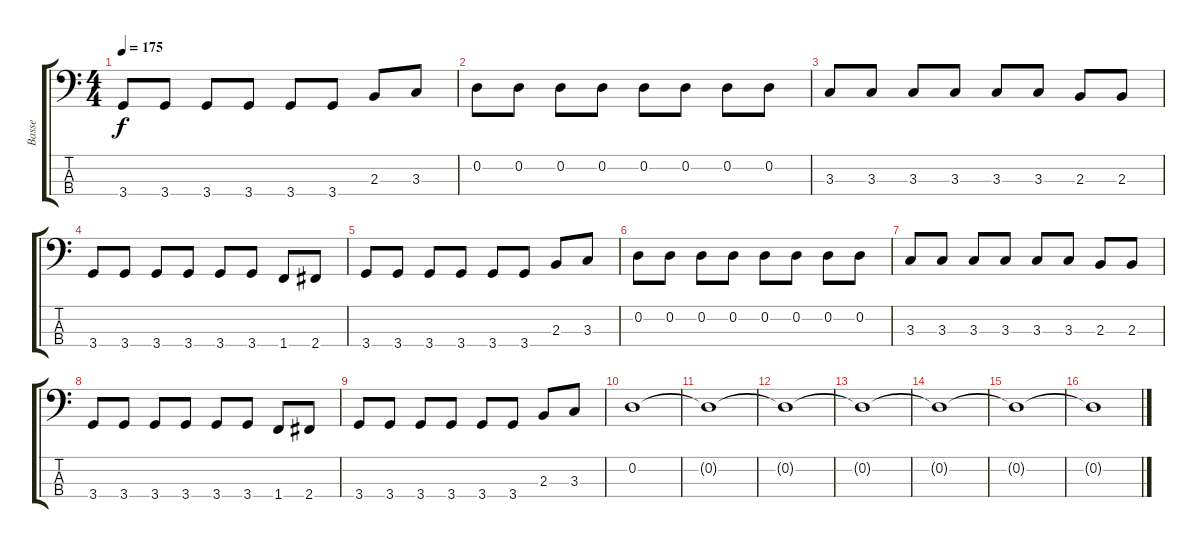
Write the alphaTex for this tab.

\track ("Basse" "Basse") {instrument electricbasspick}
\staff {score tabs}
\tuning (G2 D2 A1 E1) {hide}
\ts (4 4)
\tempo 175
\clef f4
\ks c
3.4.8{dy f} 3.4.8 3.4.8 3.4.8 3.4.8 3.4.8 2.3.8 3.3.8 |
0.2.8 0.2.8 0.2.8 0.2.8 0.2.8 0.2.8 0.2.8 0.2.8 |
3.3.8 3.3.8 3.3.8 3.3.8 3.3.8 3.3.8 2.3.8 2.3.8 |
3.4.8 3.4.8 3.4.8 3.4.8 3.4.8 3.4.8 1.4.8 2.4.8 |
3.4.8 3.4.8 3.4.8 3.4.8 3.4.8 3.4.8 2.3.8 3.3.8 |
0.2.8 0.2.8 0.2.8 0.2.8 0.2.8 0.2.8 0.2.8 0.2.8 |
3.3.8 3.3.8 3.3.8 3.3.8 3.3.8 3.3.8 2.3.8 2.3.8 |
3.4.8 3.4.8 3.4.8 3.4.8 3.4.8 3.4.8 1.4.8 2.4.8 |
3.4.8 3.4.8 3.4.8 3.4.8 3.4.8 3.4.8 2.3.8 3.3.8 |
0.2.1 |
0.2{t}.1 |
0.2{t}.1 |
0.2{t}.1 |
0.2{t}.1 |
0.2{t}.1 |
0.2{t}.1
